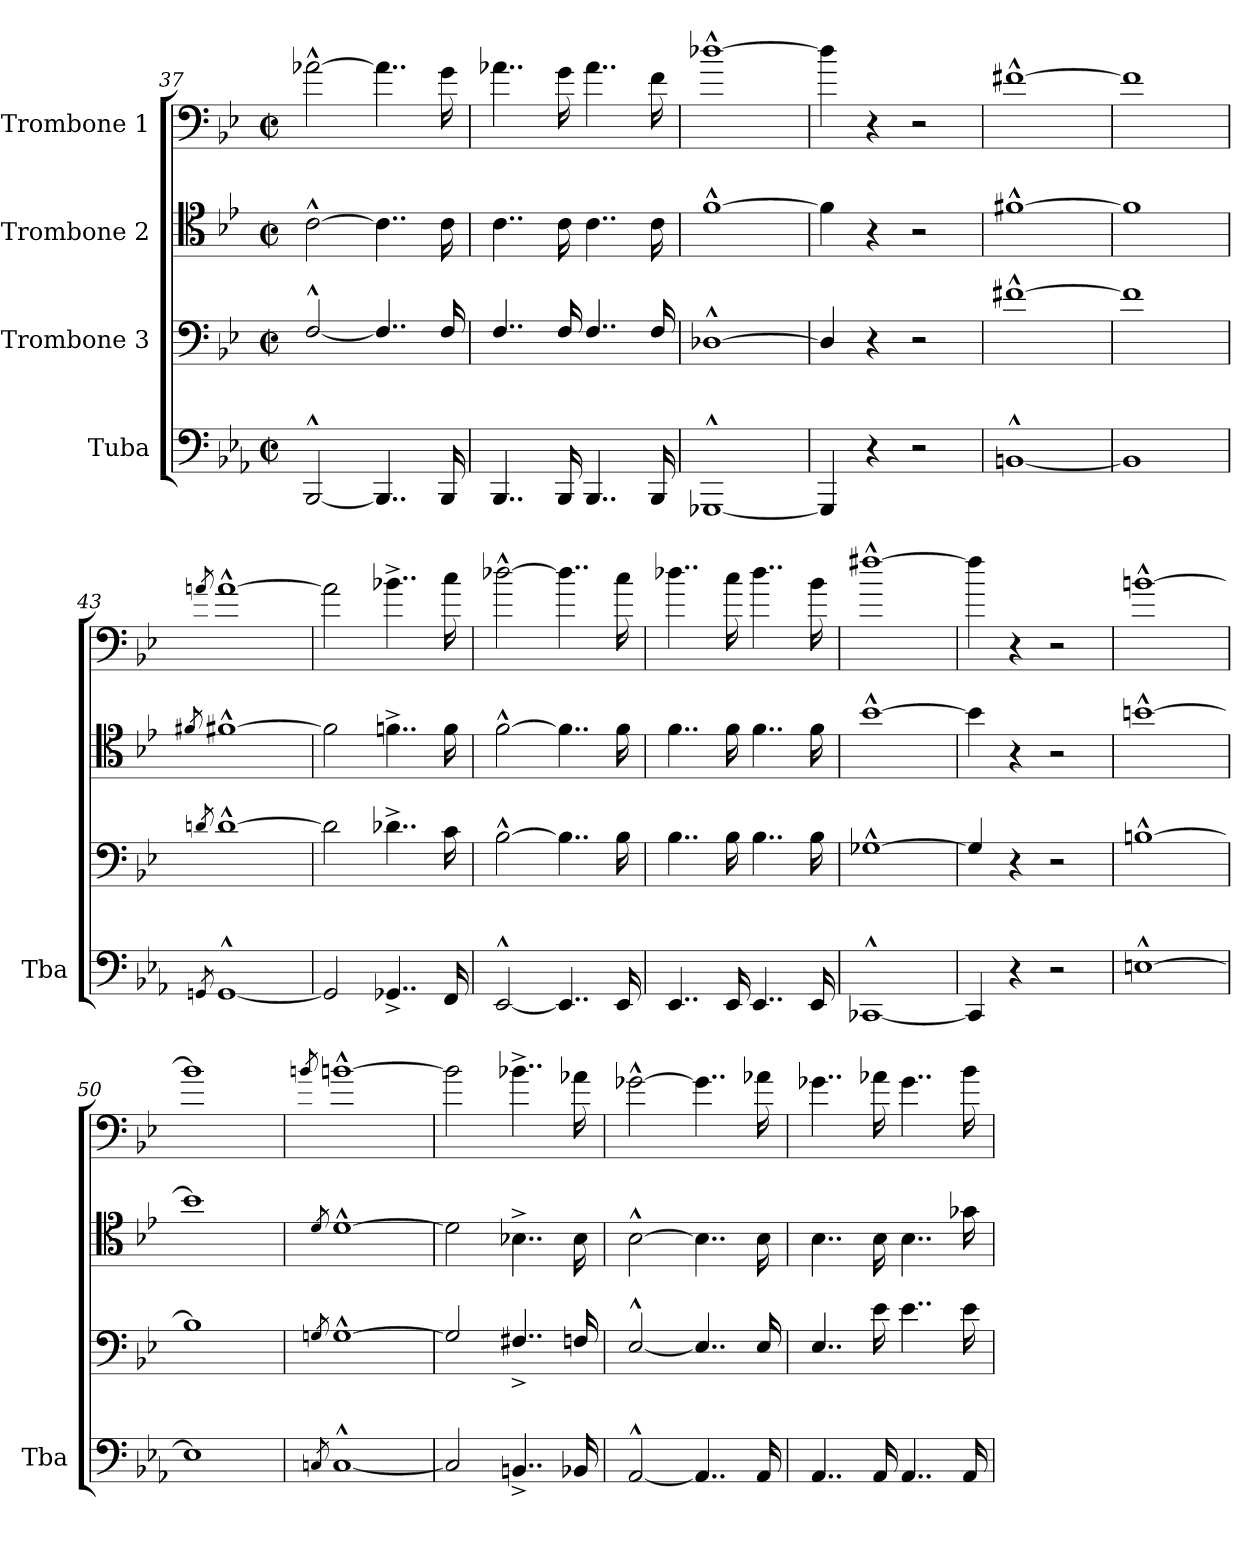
**kern	**kern	**kern	**kern
*part4	*part3	*part2	*part1
*staff4	*staff3	*staff2	*staff1
*I"Tuba	*I"Trombone 3	*I"Trombone 2	*I"Trombone 1
*I'Tba	*	*	*
!!LO:LB:g=z
*clefF4	*clefF4	*clefC4	*clefF4
*	*ITrd4c7	*ITrd4c7	*ITrd4c7
*k[b-e-a-]	*k[b-e-a-]	*k[b-e-a-]	*k[b-e-a-]
*M2/2	*M2/2	*M2/2	*M2/2
*met(c|)	*met(c|)	*met(c|)	*met(c|)
=37	=37	=37	=37
[2BBB-^^/	[2BB-^^/	[2F^^\	[2d-X^^\
4..BBB-/]	4..BB-/]	4..F\]	4..d-\]
16BBB-/	16BB-/	16F\	16c\
=38	=38	=38	=38
4..BBB-/	4..BB-/	4..F\	4..d-X\
16BBB-/	16BB-/	16F\	16c\
4..BBB-/	4..BB-/	4..F\	4..d-\
16BBB-/	16BB-/	16F\	16B-\
=39	=39	=39	=39
[1GGG-X^^	[1GG-X^^	[1B-^^	[1g-X^^
=40	=40	=40	=40
4GGG-/]	4GG-/]	4B-\]	4g-\]
4r	4r	4r	4r
2r	2r	2r	2r
!!LO:PB:g=z
=41	=41	=41	=41
[1BBn^^	[1Bn^^	[1Bn^^	[1Bn^^
=42	=42	=42	=42
1BB]	1B]	1B]	1B]
=43	=43	=43	=43
8qGGn/	8qGn/	8qBn/	8qdn/
[1GG^^	[1G^^	[1B^^	[1d^^
=44	=44	=44	=44
2GG/]	2G\]	2B\]	2d\]
4..GG-X^/	4..G-X^\	4..B-X^\	4..e-X^\
16FF/	16F\	16B-\	16f\
=45	=45	=45	=45
[2EE-^^/	[2E-^^\	[2B-^^\	[2g-X^^\
4..EE-/]	4..E-\]	4..B-\]	4..g-\]
16EE-/	16E-\	16B-\	16f\
=46	=46	=46	=46
4..EE-/	4..E-\	4..B-\	4..g-X\
16EE-/	16E-\	16B-\	16f\
4..EE-/	4..E-\	4..B-\	4..g-\
16EE-/	16E-\	16B-\	16e-\
=47	=47	=47	=47
[1CC-X^^	[1C-X^^	[1e-^^	[1bn^^
=48	=48	=48	=48
4CC-/]	4C-/]	4e-\]	4b\]
4r	4r	4r	4r
2r	2r	2r	2r
=49	=49	=49	=49
[1En^^	[1En^^	[1en^^	[1en^^
=50	=50	=50	=50
1E]	1E]	1e]	1e]
=51	=51	=51	=51
8qCn/	8qCn/	8qG/	8qen/
[1C^^	[1C^^	[1G^^	[1e^^
=52	=52	=52	=52
2C/]	2C/]	2G\]	2e\]
4..BBn^/	4..BBn^/	4..E-X^\	4..e-X^\
16BB-X/	16BB-X/	16E-\	16d-X\
=53	=53	=53	=53
[2AA-^^/	[2AA-^^/	[2E-^^\	[2c-X^^\
4..AA-/]	4..AA-/]	4..E-\]	4..c-\]
16AA-/	16AA-/	16E-\	16d-X\
!!LO:LB:g=z
=54	=54	=54	=54
4..AA-/	4..AA-/	4..E-\	4..c-X\
16AA-/	16A-\	16E-\	16d-X\
4..AA-/	4..A-\	4..E-\	4..c-\
16AA-/	16A-\	16c-X\	16e-\
=	=	=	=
*-	*-	*-	*-
